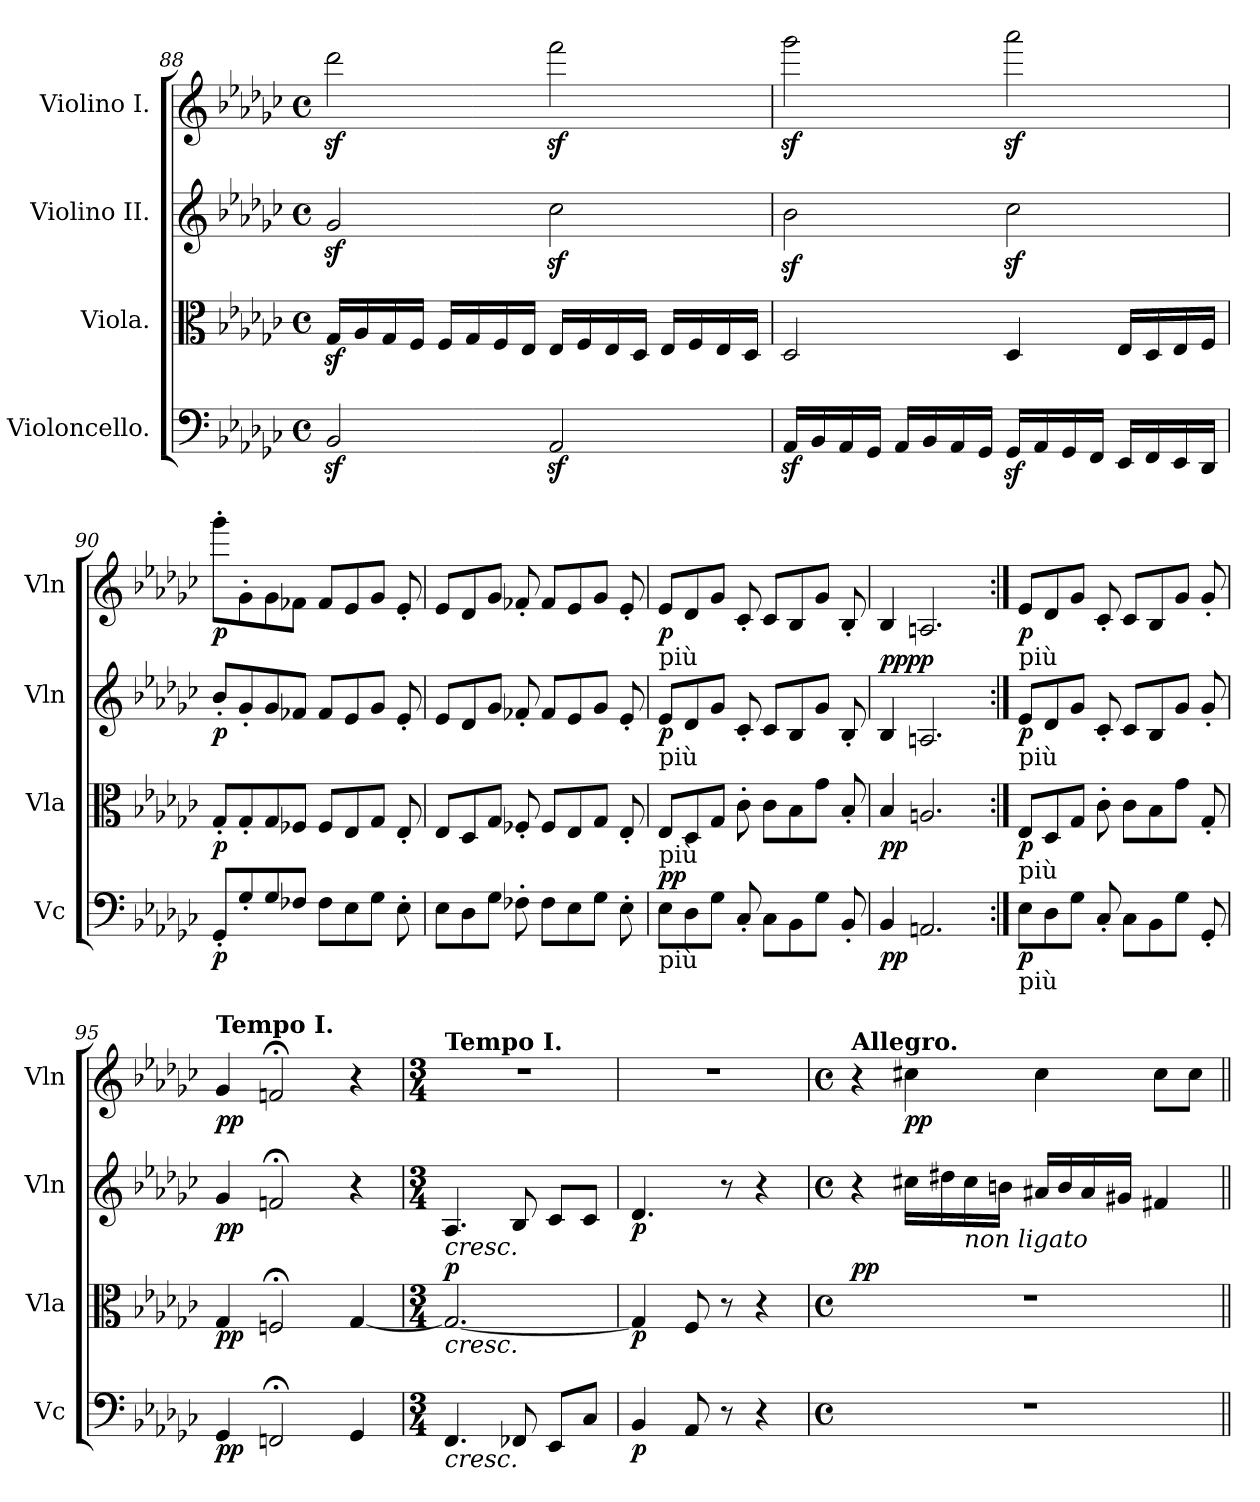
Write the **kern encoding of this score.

**kern	**dynam	**kern	**dynam	**kern	**dynam	**kern	**dynam
*part4	*part4	*part3	*part3	*part2	*part2	*part1	*part1
*staff4	*staff4	*staff3	*staff3	*staff2	*staff2	*staff1	*staff1
*I"Violoncello.	*	*I"Viola.	*	*I"Violino II.	*	*I"Violino I.	*
*I'Vc	*	*I'Vla	*	*I'Vln	*	*I'Vln	*
*clefF4	*	*clefC3	*	*clefG2	*	*clefG2	*
*k[b-e-a-d-g-c-]	*	*k[b-e-a-d-g-c-]	*	*k[b-e-a-d-g-c-]	*	*k[b-e-a-d-g-c-]	*
*G-:	*	*G-:	*	*G-:	*	*G-:	*
*M4/4	*	*M4/4	*	*M4/4	*	*M4/4	*
*met(c)	*	*met(c)	*	*met(c)	*	*met(c)	*
=88	=88	=88	=88	=88	=88	=88	=88
2BB-z</	.	16G-z</LL	.	2g-z</	.	2ddd-z<\	.
.	.	16A-/	.	.	.	.	.
.	.	16G-/	.	.	.	.	.
.	.	16F/JJ	.	.	.	.	.
.	.	16F/LL	.	.	.	.	.
.	.	16G-/	.	.	.	.	.
.	.	16F/	.	.	.	.	.
.	.	16E-/JJ	.	.	.	.	.
2AA-z>/	.	16E-/LL	.	2cc-z<\	.	2fffz<\	.
.	.	16F/	.	.	.	.	.
.	.	16E-/	.	.	.	.	.
.	.	16D-/JJ	.	.	.	.	.
.	.	16E-/LL	.	.	.	.	.
.	.	16F/	.	.	.	.	.
.	.	16E-/	.	.	.	.	.
.	.	16D-/JJ	.	.	.	.	.
=89	=89	=89	=89	=89	=89	=89	=89
16AA-z>/LL	.	2D-/	.	2b-z<\	.	2ggg-z<\	.
16BB-/	.	.	.	.	.	.	.
16AA-/	.	.	.	.	.	.	.
16GG-/JJ	.	.	.	.	.	.	.
16AA-/LL	.	.	.	.	.	.	.
16BB-/	.	.	.	.	.	.	.
16AA-/	.	.	.	.	.	.	.
16GG-/JJ	.	.	.	.	.	.	.
16GG-z>/LL	.	4D-/	.	2cc-z<\	.	2aaa-z<\	.
16AA-/	.	.	.	.	.	.	.
16GG-/	.	.	.	.	.	.	.
16FF/JJ	.	.	.	.	.	.	.
16EE-/LL	.	16E-/LL	.	.	.	.	.
16FF/	.	16D-/	.	.	.	.	.
16EE-/	.	16E-/	.	.	.	.	.
16DD-/JJ	.	16F/JJ	.	.	.	.	.
=90	=90	=90	=90	=90	=90	=90	=90
!	!LO:DY:b	!	!LO:DY:b	!	!LO:DY:b	!	!LO:DY:b
8GG-'/L	p	8G-'/L	p	8b-'/L	p	8ggg-'\L	p
8G-'/	.	8G-'/	.	8g-'/	.	8g-'\	.
8G-/	.	8G-/	.	8g-/	.	8g-\	.
8F-X/J	.	8F-X/J	.	8f-X/J	.	8f-X\J	.
8F-\L	.	8F-/L	.	8f-/L	.	8f-/L	.
8E-\	.	8E-/	.	8e-/	.	8e-/	.
8G-\J	.	8G-/J	.	8g-/J	.	8g-/J	.
8E-'\	.	8E-'/	.	8e-'/	.	8e-'/	.
=91	=91	=91	=91	=91	=91	=91	=91
8E-\L	.	8E-/L	.	8e-/L	.	8e-/L	.
8D-\	.	8D-/	.	8d-/	.	8d-/	.
8G-\J	.	8G-/J	.	8g-/J	.	8g-/J	.
8F-X'\	.	8F-X'/	.	8f-X'/	.	8f-X'/	.
8F-\L	.	8F-/L	.	8f-/L	.	8f-/L	.
8E-\	.	8E-/	.	8e-/	.	8e-/	.
8G-\J	.	8G-/J	.	8g-/J	.	8g-/J	.
8E-'\	.	8E-'/	.	8e-'/	.	8e-'/	.
=92	=92	=92	=92	=92	=92	=92	=92
!	!	!	!	!	!	!LO:TX:b:t=più	!
!	!	!	!	!LO:TX:b:t=più	!	!	!
!	!	!LO:TX:b:t=più	!	!	!	!	!
!LO:TX:b:t=più	!	!	!	!	!	!	!
!	!LO:DY:b	!	!	!	!	!	!
!	!LO:DY:n=1:a	!	!	!	!LO:DY:b	!	!LO:DY:b
8E-\L	p p	8E-/L	.	8e-/L	p	8e-/L	p
8D-\	.	8D-/	.	8d-/	.	8d-/	.
8G-\J	.	8G-/J	.	8g-/J	.	8g-/J	.
8C-'/	.	8c-'\	.	8c-'/	.	8c-'/	.
8C-\L	.	8c-\L	.	8c-/L	.	8c-/L	.
8BB-\	.	8B-\	.	8B-/	.	8B-/	.
8G-\J	.	8g-\J	.	8g-/J	.	8g-/J	.
8BB-'/	.	8B-'/	.	8B-'/	.	8B-'/	.
=93	=93	=93	=93	=93	=93	=93	=93
!	!LO:DY:b	!	!LO:DY:b	!	!LO:DY:b	!	!
!	!	!	!	!	!LO:DY:n=1:a	!	!
4BB-/	pp	4B-/	pp	4B-/	pp pp	4B-/	.
2.AAn/	.	2.An/	.	2.An/	.	2.An/	.
=94:|!	=94:|!	=94:|!	=94:|!	=94:|!	=94:|!	=94:|!	=94:|!
!	!	!	!	!	!	!LO:TX:b:t=più	!
!	!	!	!	!LO:TX:b:t=più	!	!	!
!	!	!LO:TX:b:t=più	!	!	!	!	!
!LO:TX:b:t=più	!	!	!	!	!	!	!
!	!LO:DY:b	!	!LO:DY:b	!	!LO:DY:b	!	!LO:DY:b
8E-\L	p	8E-/L	p	8e-/L	p	8e-/L	p
8D-\	.	8D-/	.	8d-/	.	8d-/	.
8G-\J	.	8G-/J	.	8g-/J	.	8g-/J	.
8C-'/	.	8c-'\	.	8c-'/	.	8c-'/	.
8C-\L	.	8c-\L	.	8c-/L	.	8c-/L	.
8BB-\	.	8B-\	.	8B-/	.	8B-/	.
8G-\J	.	8g-\J	.	8g-/J	.	8g-/J	.
8GG-'/	.	8G-'/	.	8g-'/	.	8g-'/	.
=95	=95	=95	=95	=95	=95	=95	=95
!	!	!	!	!	!	!LO:TX:a:B:t=Tempo I.	!
!	!LO:DY:b	!	!LO:DY:b	!	!LO:DY:b	!	!LO:DY:b
4GG-/	pp	4G-/	pp	4g-/	pp	4g-/	pp
2FFn;</	.	2Fn;</	.	2fn;</	.	2fn;</	.
4GG-/	.	[4G-/	.	4r	.	4r	.
=96	=96	=96	=96	=96	=96	=96	=96
*M3/4	*	*M3/4	*	*M3/4	*	*M3/4	*
!	!	!	!	!	!	!LO:TX:a:B:t=Tempo I.	!
!	!	!	!	!LO:TX:b:i:t=cresc.	!	!	!
!	!	!LO:TX:b:i:t=cresc.	!	!	!	!	!
!LO:TX:b:i:t=cresc.	!	!	!	!	!	!	!
!	!	!	!LO:DY:a	!	!	!	!
4.FF/	.	2.G-/_	p	4.A-/	.	2.r	.
8FF-X/	.	.	.	8B-/	.	.	.
8EE-/L	.	.	.	8c-/L	.	.	.
8C-/J	.	.	.	8c-/J	.	.	.
=97	=97	=97	=97	=97	=97	=97	=97
!	!LO:DY:b	!	!LO:DY:b	!	!LO:DY:b	!	!
4BB-/	p	4G-/]	p	4.d-/	p	2.r	.
8AA-/	.	8F/	.	.	.	.	.
8r	.	8r	.	8r	.	.	.
4r	.	4r	.	4r	.	.	.
=98	=98	=98	=98	=98	=98	=98	=98
*M4/4	*	*M4/4	*	*M4/4	*	*M4/4	*
*met(c)	*	*met(c)	*	*met(c)	*	*met(c)	*
!	!	!	!	!	!	!LO:TX:a:B:t=Allegro.	!
!	!	!	!LO:DY:a	!	!	!	!
1r	.	1r	pp	4r	.	4r	.
!	!	!	!	!	!	!	!LO:DY:b
.	.	.	.	16cc#X\LL	.	4cc#X\	pp
.	.	.	.	16dd#X\	.	.	.
!	!	!	!	!LO:TX:b:i:t=non ligato	!	!	!
.	.	.	.	16cc#\	.	.	.
.	.	.	.	16bn\JJ	.	.	.
.	.	.	.	16a#X/LL	.	4cc#\	.
.	.	.	.	16b/	.	.	.
.	.	.	.	16a#/	.	.	.
.	.	.	.	16g#X/JJ	.	.	.
.	.	.	.	4f#X/	.	8cc#\L	.
.	.	.	.	.	.	8cc#\J	.
=||	=||	=||	=||	=||	=||	=||	=||
*-	*-	*-	*-	*-	*-	*-	*-
